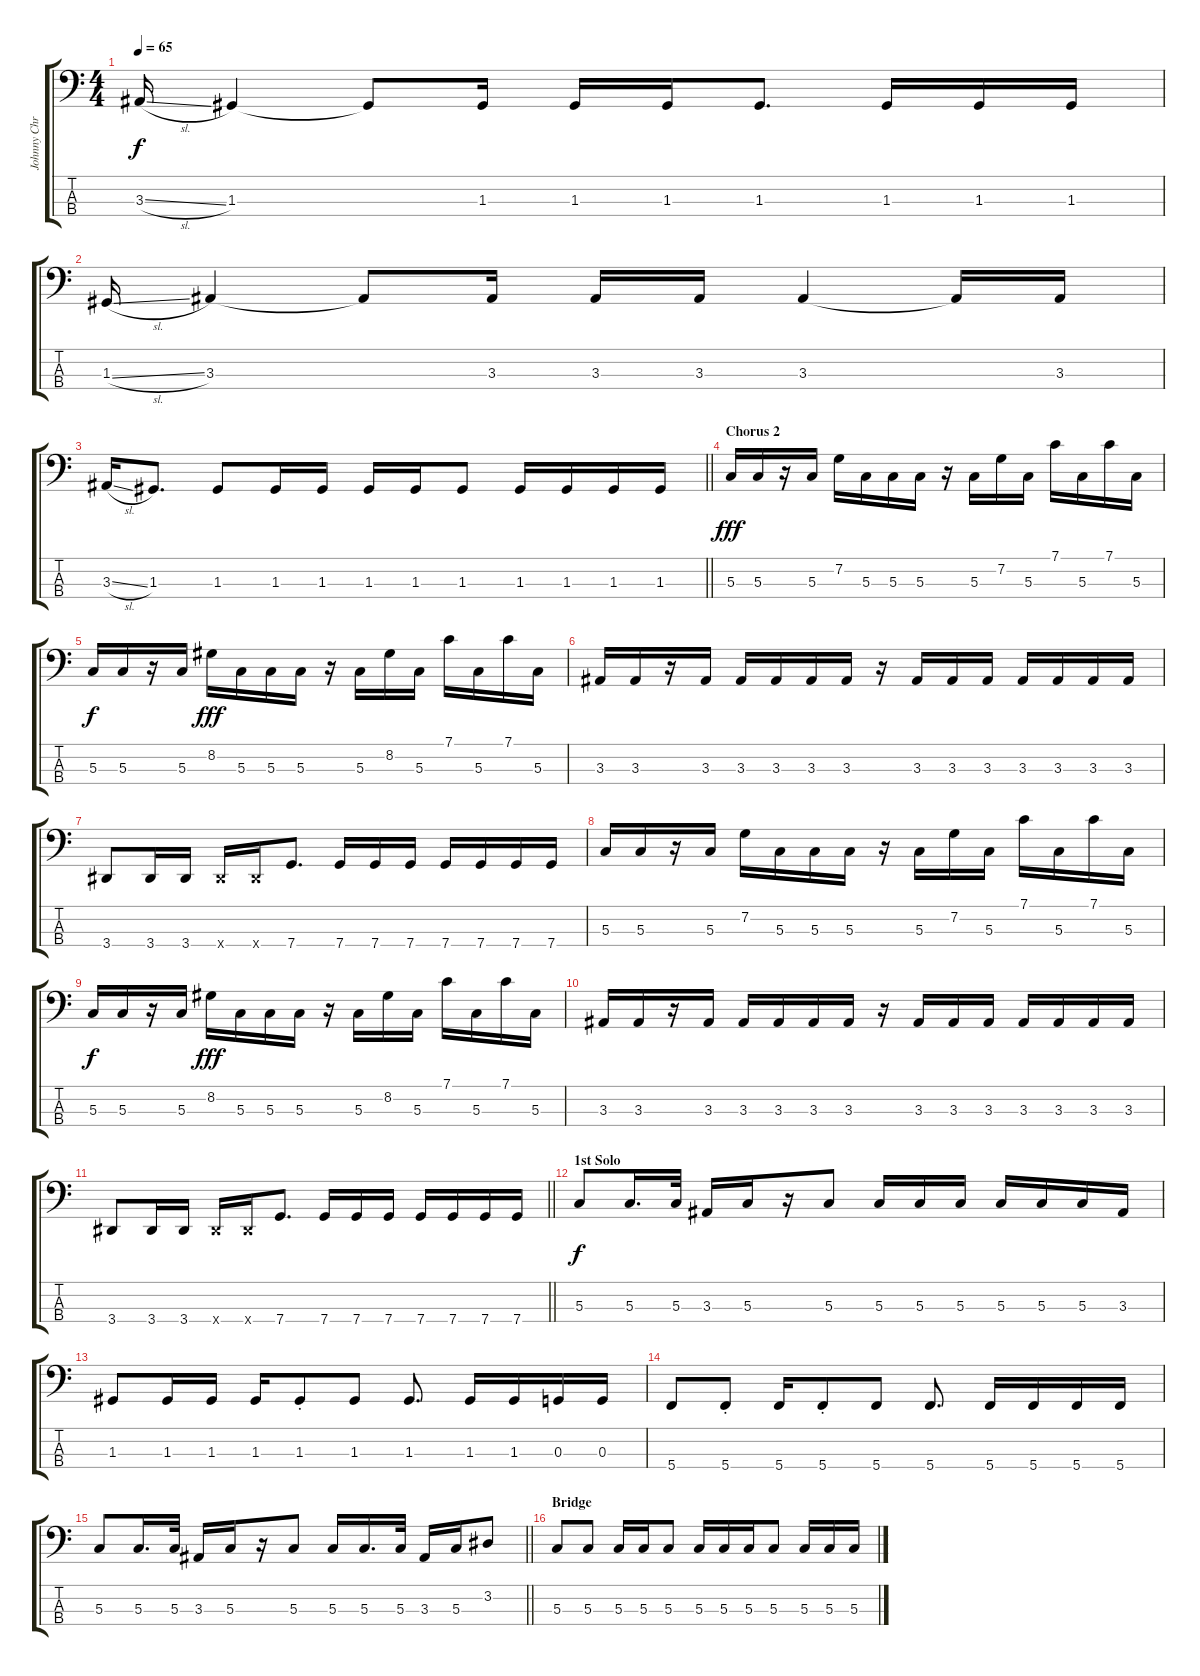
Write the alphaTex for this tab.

\track ("Johnny Christ [Bass]" "Johnny Chr") {instrument electricbasspick}
\staff {score tabs}
\tuning (F2 C2 G1 C1) {hide}
\ts (4 4)
\tempo 65
\clef f4
\ks c
3.3{sl}.16{dy f} 1.3.4 1.3{t}.8 1.3.16 1.3.16 1.3.16 1.3.8{d} 1.3.16 1.3.16 1.3.16 |
1.3{sl}.16 3.3.4 3.3{t}.8 3.3.16 3.3.16 3.3.16 3.3.4 3.3{t}.16 3.3.16 |
\barLineRight lightlight
3.3{sl}.16 1.3.8{d} 1.3.8 1.3.16 1.3.16 1.3.16 1.3.16 1.3.8 1.3.16 1.3.16 1.3.16 1.3.16 |
\section ("" "Chorus 2")
5.3.16{dy fff} 5.3.16 r.16 5.3.16 7.2.16 5.3.16 5.3.16 5.3.16 r.16 5.3.16 7.2.16 5.3.16 7.1.16 5.3.16 7.1.16 5.3.16 |
5.3.16{dy f} 5.3.16 r.16 5.3.16 8.2.16{dy fff} 5.3.16 5.3.16 5.3.16 r.16 5.3.16 8.2.16 5.3.16 7.1.16 5.3.16 7.1.16 5.3.16 |
3.3.16 3.3.16 r.16 3.3.16 3.3.16 3.3.16 3.3.16 3.3.16 r.16 3.3.16 3.3.16 3.3.16 3.3.16 3.3.16 3.3.16 3.3.16 |
3.4.8 3.4.16 3.4.16 3.4{x}.16 3.4{x}.16 7.4.8{d} 7.4.16 7.4.16 7.4.16 7.4.16 7.4.16 7.4.16 7.4.16 |
5.3.16 5.3.16 r.16 5.3.16 7.2.16 5.3.16 5.3.16 5.3.16 r.16 5.3.16 7.2.16 5.3.16 7.1.16 5.3.16 7.1.16 5.3.16 |
5.3.16{dy f} 5.3.16 r.16 5.3.16 8.2.16{dy fff} 5.3.16 5.3.16 5.3.16 r.16 5.3.16 8.2.16 5.3.16 7.1.16 5.3.16 7.1.16 5.3.16 |
3.3.16 3.3.16 r.16 3.3.16 3.3.16 3.3.16 3.3.16 3.3.16 r.16 3.3.16 3.3.16 3.3.16 3.3.16 3.3.16 3.3.16 3.3.16 |
\barLineRight lightlight
3.4.8 3.4.16 3.4.16 3.4{x}.16 3.4{x}.16 7.4.8{d} 7.4.16 7.4.16 7.4.16 7.4.16 7.4.16 7.4.16 7.4.16 |
\section ("" "1st Solo")
5.3.8{dy f} 5.3.16{d} 5.3.32 3.3.16 5.3.16 r.16 5.3.8 5.3.16 5.3.16 5.3.16 5.3.16 5.3.16 5.3.16 3.3.16 |
1.3.8 1.3.16 1.3.16 1.3.16 1.3{st}.8 1.3.8 1.3.8{d} 1.3.16 1.3.16 0.3.16 0.3.16 |
5.4.8 5.4{st}.8 5.4.16 5.4{st}.8 5.4.8 5.4.8{d} 5.4.16 5.4.16 5.4.16 5.4.16 |
\barLineRight lightlight
5.3.8 5.3.16{d} 5.3.32 3.3.16 5.3.16 r.16 5.3.8 5.3.16 5.3.16{d} 5.3.32 3.3.16 5.3.16 3.2.8 |
\section ("" "Bridge")
5.3.8 5.3.8 5.3.16 5.3.16 5.3.8 5.3.16 5.3.16 5.3.16 5.3.8 5.3.16 5.3.16 5.3{ss}.16
